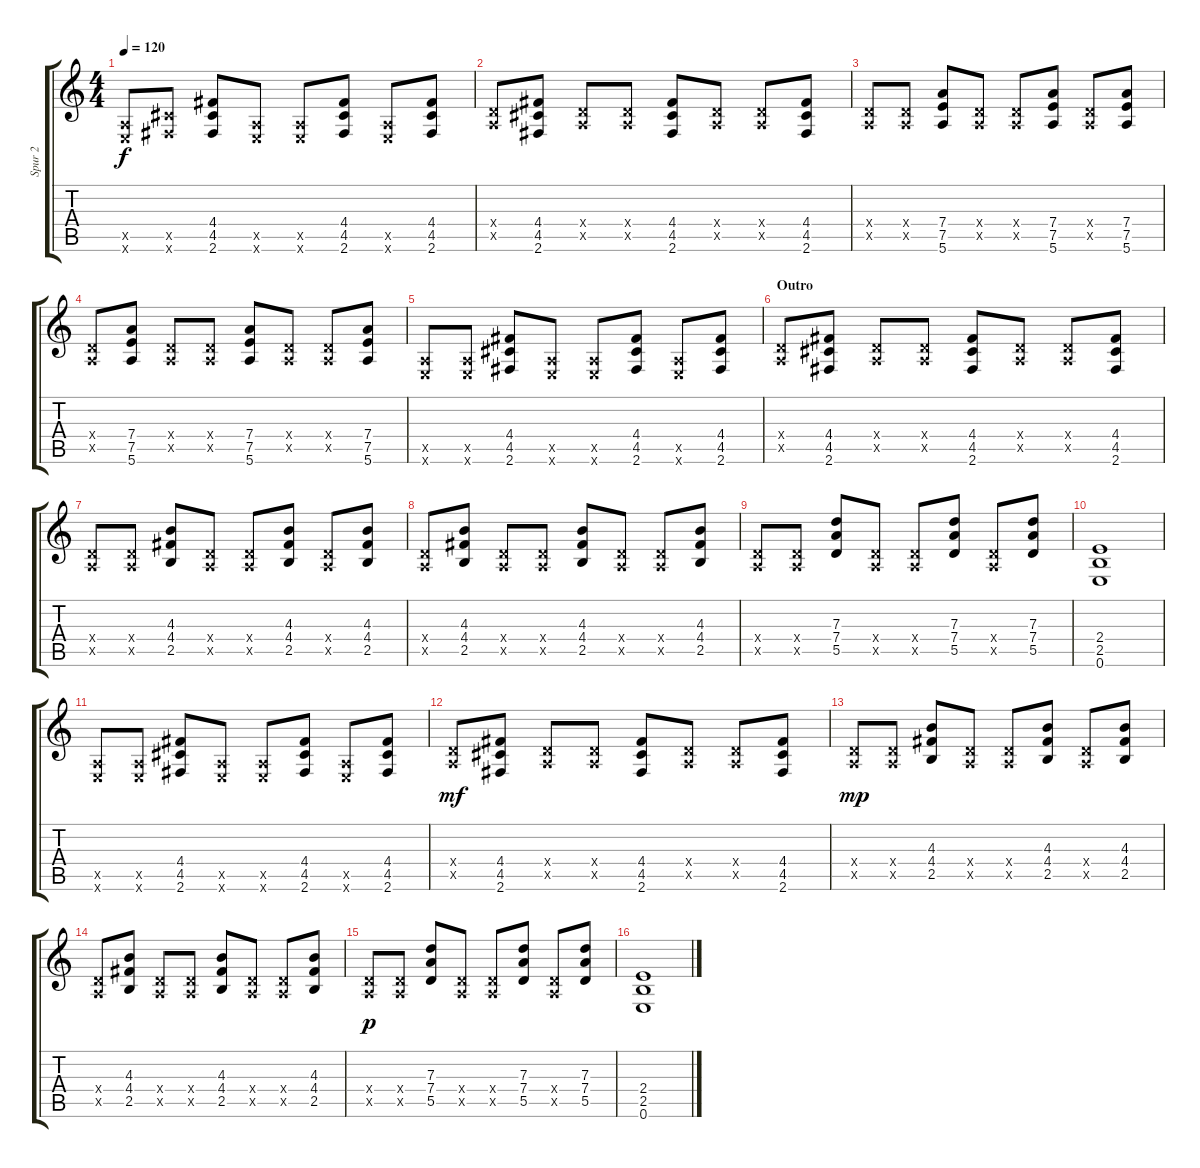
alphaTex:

\track ("Spur 2" "Spur 2") {instrument distortionguitar}
\staff {score tabs}
\tuning (E4 B3 G3 D3 A2 E2) {hide}
\ts (4 4)
\tempo 120
\clef g2
\ks c
(0.5{x} 0.6{x}).8{dy f} (4.5{x} 2.6{x}).8 (4.4 4.5 2.6).8 (0.5{x} 0.6{x}).8 (0.5{x} 0.6{x}).8 (4.4 4.5 2.6).8 (0.5{x} 0.6{x}).8 (4.4 4.5 2.6).8 |
(0.4{x} 0.5{x}).8 (4.4 4.5 2.6).8 (0.4{x} 0.5{x}).8 (0.4{x} 0.5{x}).8 (4.4 4.5 2.6).8 (0.4{x} 0.5{x}).8 (0.4{x} 0.5{x}).8 (4.4 4.5 2.6).8 |
(0.4{x} 0.5{x}).8 (0.4{x} 0.5{x}).8 (7.4 7.5 5.6).8 (0.4{x} 0.5{x}).8 (0.4{x} 0.5{x}).8 (7.4 7.5 5.6).8 (0.4{x} 0.5{x}).8 (7.4 7.5 5.6).8 |
(0.4{x} 0.5{x}).8 (7.4 7.5 5.6).8 (0.4{x} 0.5{x}).8 (0.4{x} 0.5{x}).8 (7.4 7.5 5.6).8 (0.4{x} 0.5{x}).8 (0.4{x} 0.5{x}).8 (7.4 7.5 5.6).8 |
(0.5{x} 0.6{x}).8 (0.5{x} 0.6{x}).8 (4.4 4.5 2.6).8 (0.5{x} 0.6{x}).8 (0.5{x} 0.6{x}).8 (4.4 4.5 2.6).8 (0.5{x} 0.6{x}).8 (4.4 4.5 2.6).8 |
\section ("" "Outro")
(0.4{x} 0.5{x}).8 (4.4 4.5 2.6).8 (0.4{x} 0.5{x}).8 (0.4{x} 0.5{x}).8 (4.4 4.5 2.6).8 (0.4{x} 0.5{x}).8 (0.4{x} 0.5{x}).8 (4.4 4.5 2.6).8 |
(0.4{x} 0.5{x}).8 (0.4{x} 0.5{x}).8 (4.3 4.4 2.5).8 (0.4{x} 0.5{x}).8 (0.4{x} 0.5{x}).8 (4.3 4.4 2.5).8 (0.4{x} 0.5{x}).8 (4.3 4.4 2.5).8 |
(0.4{x} 0.5{x}).8 (4.3 4.4 2.5).8 (0.4{x} 0.5{x}).8 (0.4{x} 0.5{x}).8 (4.3 4.4 2.5).8 (0.4{x} 0.5{x}).8 (0.4{x} 0.5{x}).8 (4.3 4.4 2.5).8 |
(0.4{x} 0.5{x}).8 (0.4{x} 0.5{x}).8 (7.3 7.4 5.5).8 (0.4{x} 0.5{x}).8 (0.4{x} 0.5{x}).8 (7.3 7.4 5.5).8 (0.4{x} 0.5{x}).8 (7.3 7.4 5.5).8 |
(2.4 2.5 0.6).1 |
(0.5{x} 0.6{x}).8 (0.5{x} 0.6{x}).8 (4.4 4.5 2.6).8 (0.5{x} 0.6{x}).8 (0.5{x} 0.6{x}).8 (4.4 4.5 2.6).8 (0.5{x} 0.6{x}).8 (4.4 4.5 2.6).8 |
(0.4{x} 0.5{x}).8{dy mf} (4.4 4.5 2.6).8 (0.4{x} 0.5{x}).8 (0.4{x} 0.5{x}).8 (4.4 4.5 2.6).8 (0.4{x} 0.5{x}).8 (0.4{x} 0.5{x}).8 (4.4 4.5 2.6).8 |
(0.4{x} 0.5{x}).8{dy mp} (0.4{x} 0.5{x}).8 (4.3 4.4 2.5).8 (0.4{x} 0.5{x}).8 (0.4{x} 0.5{x}).8 (4.3 4.4 2.5).8 (0.4{x} 0.5{x}).8 (4.3 4.4 2.5).8 |
(0.4{x} 0.5{x}).8 (4.3 4.4 2.5).8 (0.4{x} 0.5{x}).8 (0.4{x} 0.5{x}).8 (4.3 4.4 2.5).8 (0.4{x} 0.5{x}).8 (0.4{x} 0.5{x}).8 (4.3 4.4 2.5).8 |
(0.4{x} 0.5{x}).8{dy p} (0.4{x} 0.5{x}).8 (7.3 7.4 5.5).8 (0.4{x} 0.5{x}).8 (0.4{x} 0.5{x}).8 (7.3 7.4 5.5).8 (0.4{x} 0.5{x}).8 (7.3 7.4 5.5).8 |
(2.4 2.5 0.6).1
